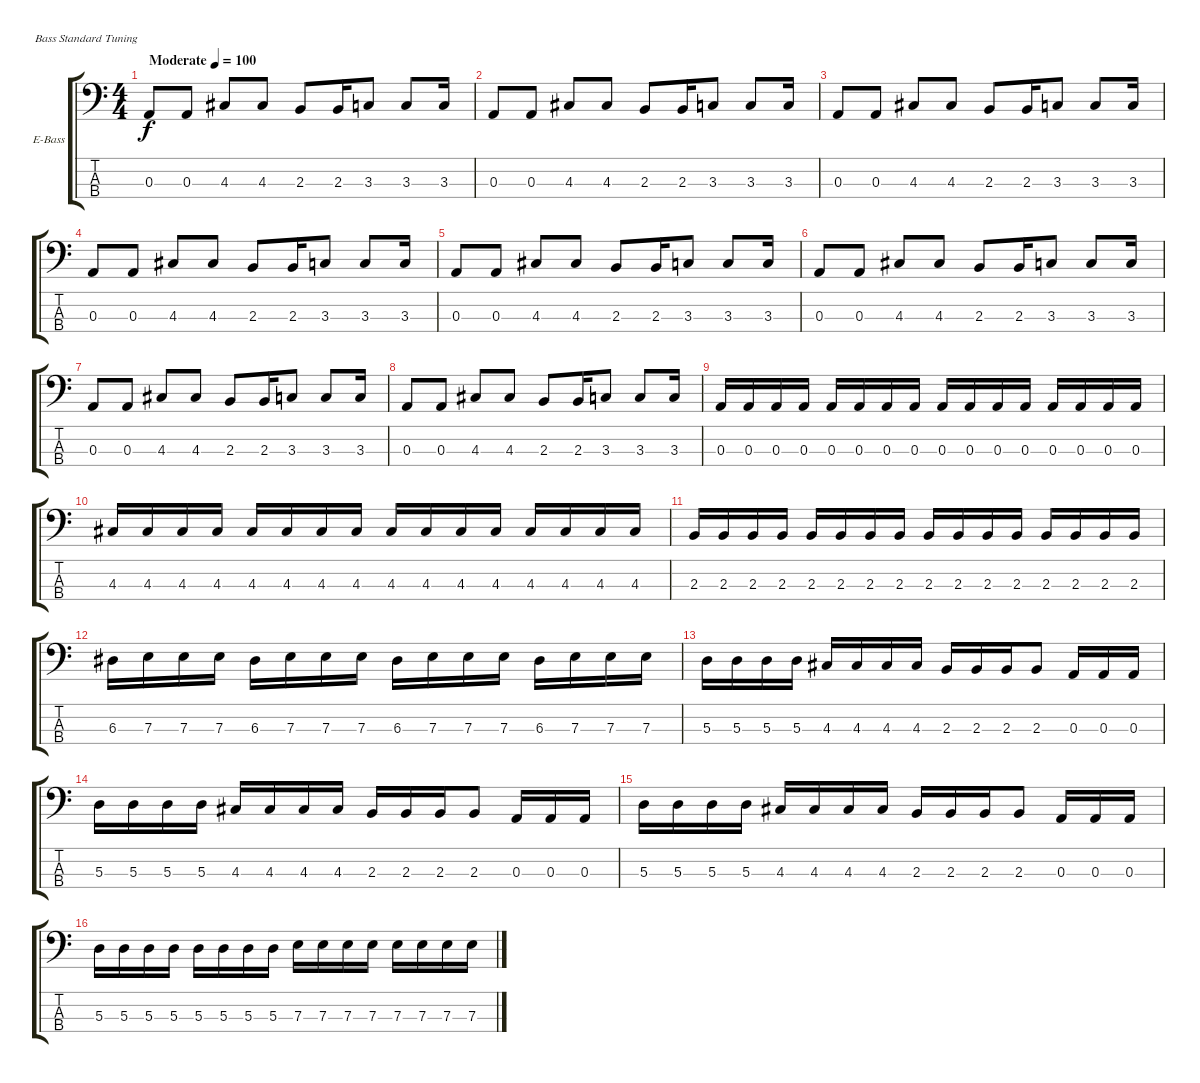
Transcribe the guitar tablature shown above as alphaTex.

\bracketExtendMode groupsimilarinstruments
\firstSystemTrackNameOrientation horizontal
\otherSystemsTrackNameOrientation horizontal
\track ("Äîðîæêà 3" "E-Bass") {instrument electricbassfinger}
\staff {score tabs}
\tuning (G2 D2 A1 E1)
\ts (4 4)
\beaming (8 2 2 2 2)
\tempo (100 "Moderate")
\clef f4
\ks c
0.3.8{dy f instrument electricbassfinger} 0.3.8 4.3.8 4.3.8 2.3.8 2.3.16 3.3.8 3.3.8 3.3.16 |
0.3.8 0.3.8 4.3.8 4.3.8 2.3.8 2.3.16 3.3.8 3.3.8 3.3.16 |
0.3.8 0.3.8 4.3.8 4.3.8 2.3.8 2.3.16 3.3.8 3.3.8 3.3.16 |
0.3.8 0.3.8 4.3.8 4.3.8 2.3.8 2.3.16 3.3.8 3.3.8 3.3.16 |
0.3.8 0.3.8 4.3.8 4.3.8 2.3.8 2.3.16 3.3.8 3.3.8 3.3.16 |
0.3.8 0.3.8 4.3.8 4.3.8 2.3.8 2.3.16 3.3.8 3.3.8 3.3.16 |
0.3.8 0.3.8 4.3.8 4.3.8 2.3.8 2.3.16 3.3.8 3.3.8 3.3.16 |
0.3.8 0.3.8 4.3.8 4.3.8 2.3.8 2.3.16 3.3.8 3.3.8 3.3.16 |
0.3.16 0.3.16 0.3.16 0.3.16 0.3.16 0.3.16 0.3.16 0.3.16 0.3.16 0.3.16 0.3.16 0.3.16 0.3.16 0.3.16 0.3.16 0.3.16 |
4.3.16 4.3.16 4.3.16 4.3.16 4.3.16 4.3.16 4.3.16 4.3.16 4.3.16 4.3.16 4.3.16 4.3.16 4.3.16 4.3.16 4.3.16 4.3.16 |
2.3.16 2.3.16 2.3.16 2.3.16 2.3.16 2.3.16 2.3.16 2.3.16 2.3.16 2.3.16 2.3.16 2.3.16 2.3.16 2.3.16 2.3.16 2.3.16 |
6.3.16 7.3.16 7.3.16 7.3.16 6.3.16 7.3.16 7.3.16 7.3.16 6.3.16 7.3.16 7.3.16 7.3.16 6.3.16 7.3.16 7.3.16 7.3.16 |
5.3.16 5.3.16 5.3.16 5.3.16 4.3.16 4.3.16 4.3.16 4.3.16 2.3.16 2.3.16 2.3.16 2.3.8 0.3.16 0.3.16 0.3.16 |
5.3.16 5.3.16 5.3.16 5.3.16 4.3.16 4.3.16 4.3.16 4.3.16 2.3.16 2.3.16 2.3.16 2.3.8 0.3.16 0.3.16 0.3.16 |
5.3.16 5.3.16 5.3.16 5.3.16 4.3.16 4.3.16 4.3.16 4.3.16 2.3.16 2.3.16 2.3.16 2.3.8 0.3.16 0.3.16 0.3.16 |
5.3.16 5.3.16 5.3.16 5.3.16 5.3.16 5.3.16 5.3.16 5.3.16 7.3.16 7.3.16 7.3.16 7.3.16 7.3.16 7.3.16 7.3.16 7.3.16
